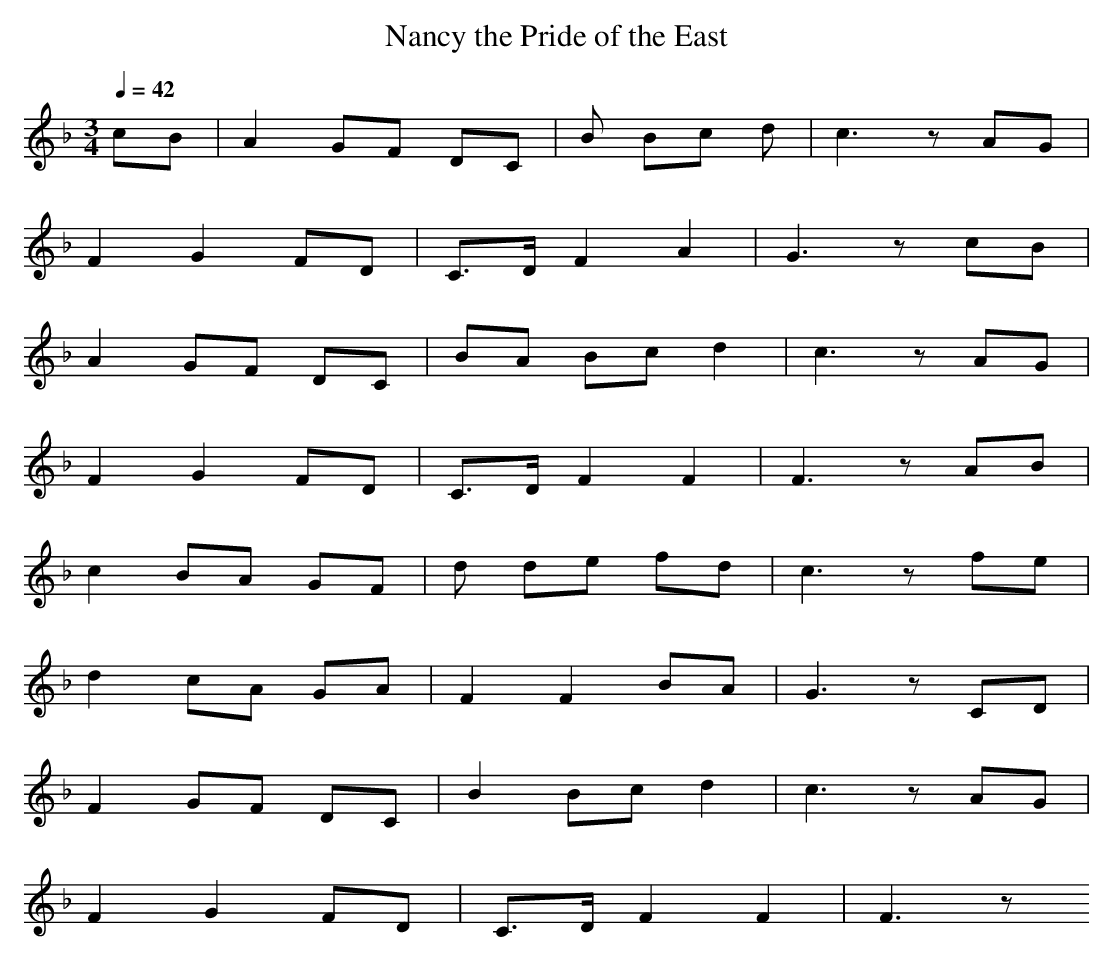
X:1
T: Nancy the Pride of the East
M: 3/4
L: 1/8
Q: 1/4=42
K: F % 1 flats
V: 1
cB|A2 GF DC|B Bc d|c3z AG|
F2G2 FD|C>D F2A2|G3z cB|
A2 GF DC|BA Bc d2|c3z AG|
F2G2 FD|C>D F2F2|F3z AB|
c2 BA GF|d de fd|c3z fe|
d2 cA GA|F2F2 BA|G3z CD|
F2 GF DC|B2 Bc d2|c3z AG|
F2G2 FD|C>D F2F2|F3z
